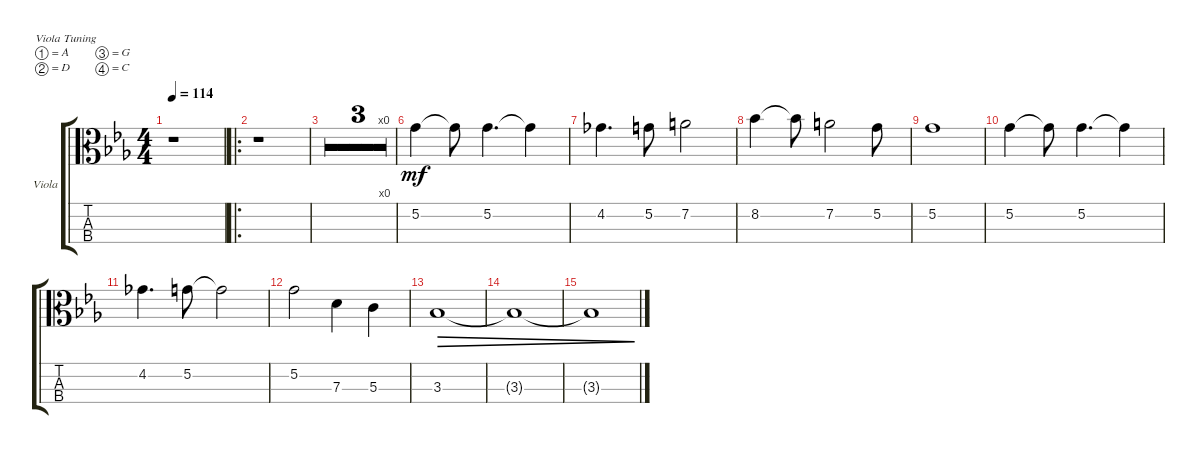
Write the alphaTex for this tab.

\defaultSystemsLayout 4
\bracketExtendMode groupsimilarinstruments
\firstSystemTrackNameOrientation horizontal
\otherSystemsTrackNameOrientation horizontal
\track ("Viola" "Viola") {multiBarRest instrument viola}
\staff {score tabs}
\tuning (A4 D4 G3 C3)
\ts (4 4)
\tempo 114
\clef c3
\ks cminor
r.1{dy mf} |
\ro
r.1 |
r.1 |
r.1 |
\rc 4
r.1 |
5.2.4 5.2{t}.8 5.2.4{d} 5.2{t}.4 |
4.2.4{d} 5.2.8 7.2.2 |
8.2.4 8.2{t}.8 7.2.2 5.2.8 |
5.2.1 |
5.2.4 5.2{t}.8 5.2.4{d} 5.2{t}.4 |
4.2.4{d} 5.2.8 5.2{t}.2 |
5.2.2 7.3.4 5.3.4 |
3.3.1{dec} |
3.3{t}.1{dec} |
3.3{t}.1{dec}
